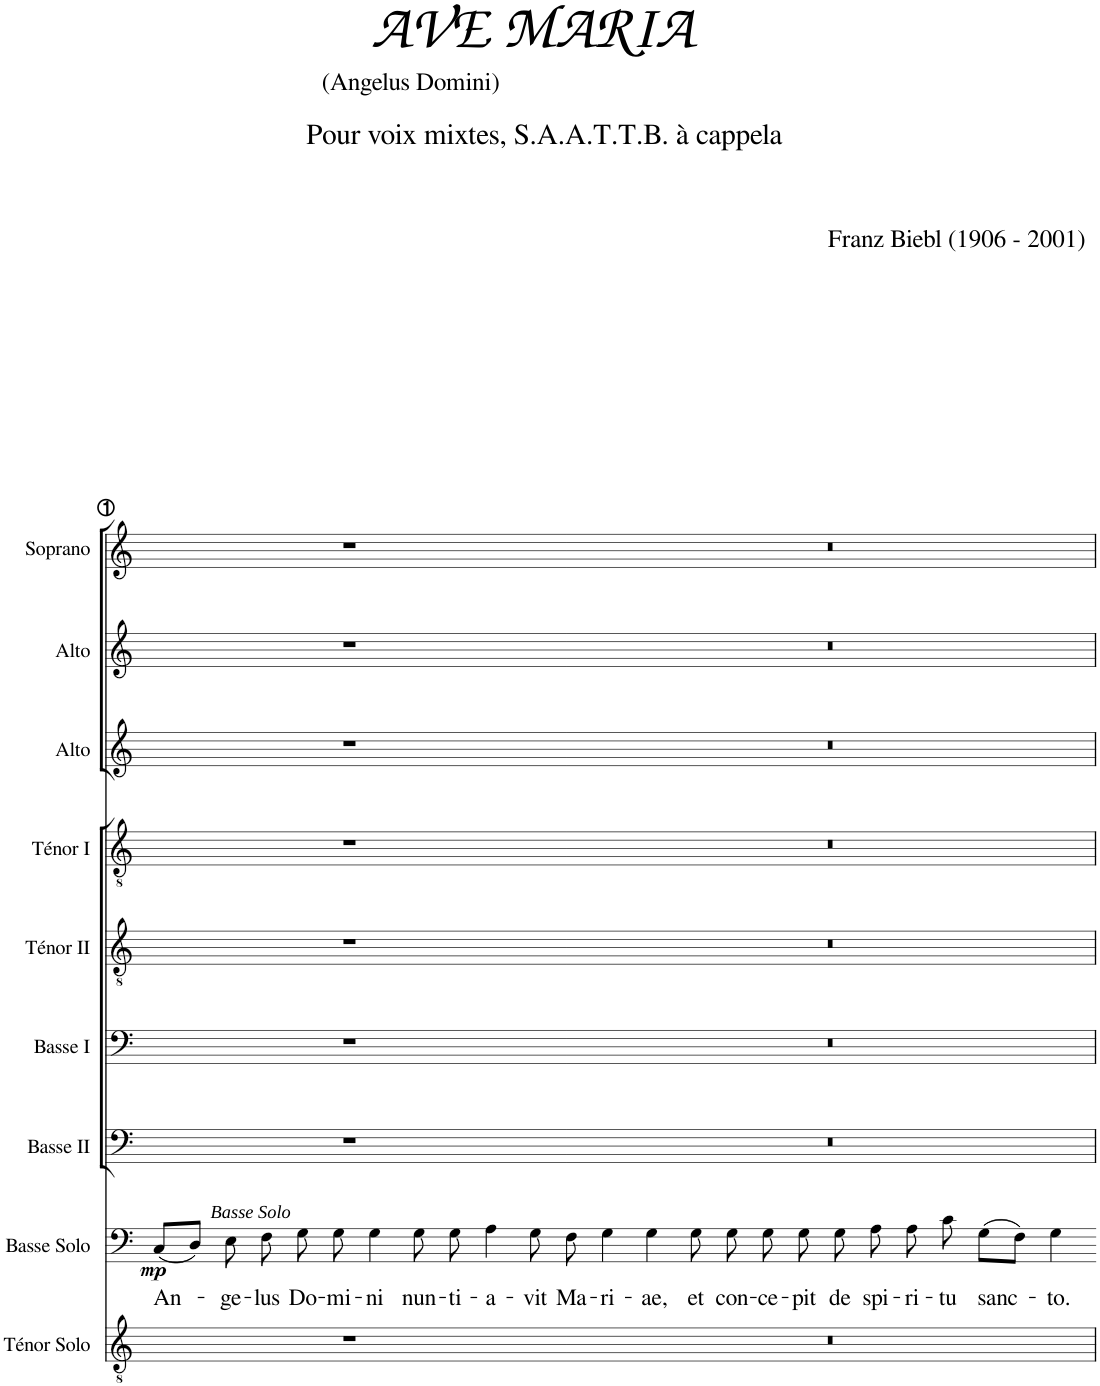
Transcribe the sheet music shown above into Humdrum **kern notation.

**kern	**kern	**text	**dynam	**kern	**kern	**kern	**kern	**kern	**kern	**kern
*part9	*part8	*part8	*part8	*part7	*part6	*part5	*part4	*part3	*part2	*part1
*staff9	*staff8	*staff8	*staff8	*staff7	*staff6	*staff5	*staff4	*staff3	*staff2	*staff1
*I"Ténor Solo	*I"Basse Solo	*	*	*I"Basse II	*I"Basse I	*I"Ténor II	*I"Ténor I	*I"Alto	*I"Alto	*I"Soprano
*	*I'Basse Solo	*	*	*I'Basse II	*I'Basse I	*	*	*	*	*I'Soprano
*clefGv2	*clefF4	*	*	*clefF4	*clefF4	*clefGv2	*clefGv2	*clefG2	*clefG2	*clefG2
*k[]	*k[]	*	*	*k[]	*k[]	*k[]	*k[]	*k[]	*k[]	*k[]
=1	=1	=1	=1	=1	=1	=1	=1	=1	=1	=1
!	!LO:TX:a:i:t=Basse Solo	!	!	!	!	!	!	!	!	!
!	!	!LO:LY:b	!LO:DY:b	!	!	!	!	!	!	!
1r	(8C/L	An-	mp	1r	1r	1r	1r	1r	1r	1r
.	8D/J)	.	.	.	.	.	.	.	.	.
!	!	!LO:LY:b	!	!	!	!	!	!	!	!
.	8E\	-ge-	.	.	.	.	.	.	.	.
!	!	!LO:LY:b	!	!	!	!	!	!	!	!
.	8F\	-lus	.	.	.	.	.	.	.	.
!	!	!LO:LY:b	!	!	!	!	!	!	!	!
.	8G\	Do-	.	.	.	.	.	.	.	.
!	!	!LO:LY:b	!	!	!	!	!	!	!	!
.	8G\	-mi-	.	.	.	.	.	.	.	.
!	!	!LO:LY:b	!	!	!	!	!	!	!	!
.	4G\	-ni	.	.	.	.	.	.	.	.
!	!	!LO:LY:b	!	!	!	!	!	!	!	!
2ryy	8G\	nun-	.	2ryy	2ryy	2ryy	2ryy	2ryy	2ryy	2ryy
!	!	!LO:LY:b	!	!	!	!	!	!	!	!
.	8G\	-ti-	.	.	.	.	.	.	.	.
!	!	!LO:LY:b	!	!	!	!	!	!	!	!
.	4A\	-a-	.	.	.	.	.	.	.	.
!	!	!LO:LY:b	!	!	!	!	!	!	!	!
8ryy	8G\	-vit	.	8ryy	8ryy	8ryy	8ryy	8ryy	8ryy	8ryy
=2-	=2-	=2-	=2-	=2-	=2-	=2-	=2-	=2-	=2-	=2-
!	!	!LO:LY:b	!	!	!	!	!	!	!	!
1r	8F\	Ma-	.	1r	1r	1r	1r	1r	1r	1r
!	!	!LO:LY:b	!	!	!	!	!	!	!	!
.	4G\	-ri-	.	.	.	.	.	.	.	.
!	!	!LO:LY:b	!	!	!	!	!	!	!	!
.	4G\	-ae,	.	.	.	.	.	.	.	.
!	!	!LO:LY:b	!	!	!	!	!	!	!	!
.	8G\	et	.	.	.	.	.	.	.	.
!	!	!LO:LY:b	!	!	!	!	!	!	!	!
.	8G\	con-	.	.	.	.	.	.	.	.
!	!	!LO:LY:b	!	!	!	!	!	!	!	!
.	8G\	-ce-	.	.	.	.	.	.	.	.
!	!	!LO:LY:b	!	!	!	!	!	!	!	!
1ryy	8G\	-pit	.	1ryy	1ryy	1ryy	1ryy	1ryy	1ryy	1ryy
!	!	!LO:LY:b	!	!	!	!	!	!	!	!
.	8G\	de	.	.	.	.	.	.	.	.
!	!	!LO:LY:b	!	!	!	!	!	!	!	!
.	8A\	spi-	.	.	.	.	.	.	.	.
!	!	!LO:LY:b	!	!	!	!	!	!	!	!
.	8A\	-ri-	.	.	.	.	.	.	.	.
!	!	!LO:LY:b	!	!	!	!	!	!	!	!
.	8c\	-tu	.	.	.	.	.	.	.	.
!	!	!LO:LY:b	!	!	!	!	!	!	!	!
.	(8G\L	sanc-	.	.	.	.	.	.	.	.
.	8F\J)	.	.	.	.	.	.	.	.	.
!	!	!LO:LY:b	!	!	!	!	!	!	!	!
.	4G\	-to.	.	.	.	.	.	.	.	.
8ryy	.	.	.	8ryy	8ryy	8ryy	8ryy	8ryy	8ryy	8ryy
=	=	=	=	=	=	=	=	=	=	=
*-	*-	*-	*-	*-	*-	*-	*-	*-	*-	*-
